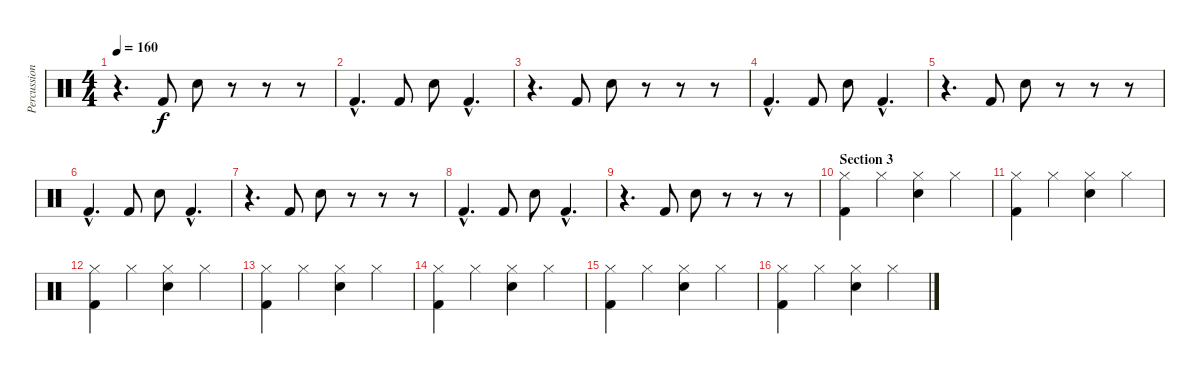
\track ("Percussion" "Percussion") {instrument percussion}
\staff {score}
\articulation defaults
\ts (4 4)
\tempo 160
\clef neutral
\ks c
r.4{d dy f} "Kick (hit) 2".8 "Snare (hit) 2".8 r.8 r.8 r.8 |
"Kick (hit) 2"{hac}.4{d} "Kick (hit) 2".8 "Snare (hit) 2".8 "Kick (hit) 2"{hac}.4{d} |
r.4{d} "Kick (hit) 2".8 "Snare (hit) 2".8 r.8 r.8 r.8 |
"Kick (hit) 2"{hac}.4{d} "Kick (hit) 2".8 "Snare (hit) 2".8 "Kick (hit) 2"{hac}.4{d} |
r.4{d} "Kick (hit) 2".8 "Snare (hit) 2".8 r.8 r.8 r.8 |
"Kick (hit) 2"{hac}.4{d} "Kick (hit) 2".8 "Snare (hit) 2".8 "Kick (hit) 2"{hac}.4{d} |
r.4{d} "Kick (hit) 2".8 "Snare (hit) 2".8 r.8 r.8 r.8 |
"Kick (hit) 2"{hac}.4{d} "Kick (hit) 2".8 "Snare (hit) 2".8 "Kick (hit) 2"{hac}.4{d} |
r.4{d} "Kick (hit) 2".8 "Snare (hit) 2".8 r.8 r.8 r.8 |
\section ("" "Section 3")
("Hi-Hat (closed)" "Kick (hit) 2").4 "Hi-Hat (closed)".4 ("Hi-Hat (closed)" "Snare (hit) 2").4 "Hi-Hat (closed)".4 |
("Hi-Hat (closed)" "Kick (hit) 2").4 "Hi-Hat (closed)".4 ("Hi-Hat (closed)" "Snare (hit) 2").4 "Hi-Hat (closed)".4 |
("Hi-Hat (closed)" "Kick (hit) 2").4 "Hi-Hat (closed)".4 ("Hi-Hat (closed)" "Snare (hit) 2").4 "Hi-Hat (closed)".4 |
("Hi-Hat (closed)" "Kick (hit) 2").4 "Hi-Hat (closed)".4 ("Hi-Hat (closed)" "Snare (hit) 2").4 "Hi-Hat (closed)".4 |
("Hi-Hat (closed)" "Kick (hit) 2").4 "Hi-Hat (closed)".4 ("Hi-Hat (closed)" "Snare (hit) 2").4 "Hi-Hat (closed)".4 |
("Hi-Hat (closed)" "Kick (hit) 2").4 "Hi-Hat (closed)".4 ("Hi-Hat (closed)" "Snare (hit) 2").4 "Hi-Hat (closed)".4 |
("Hi-Hat (closed)" "Kick (hit) 2").4 "Hi-Hat (closed)".4 ("Hi-Hat (closed)" "Snare (hit) 2").4 "Hi-Hat (closed)".4
